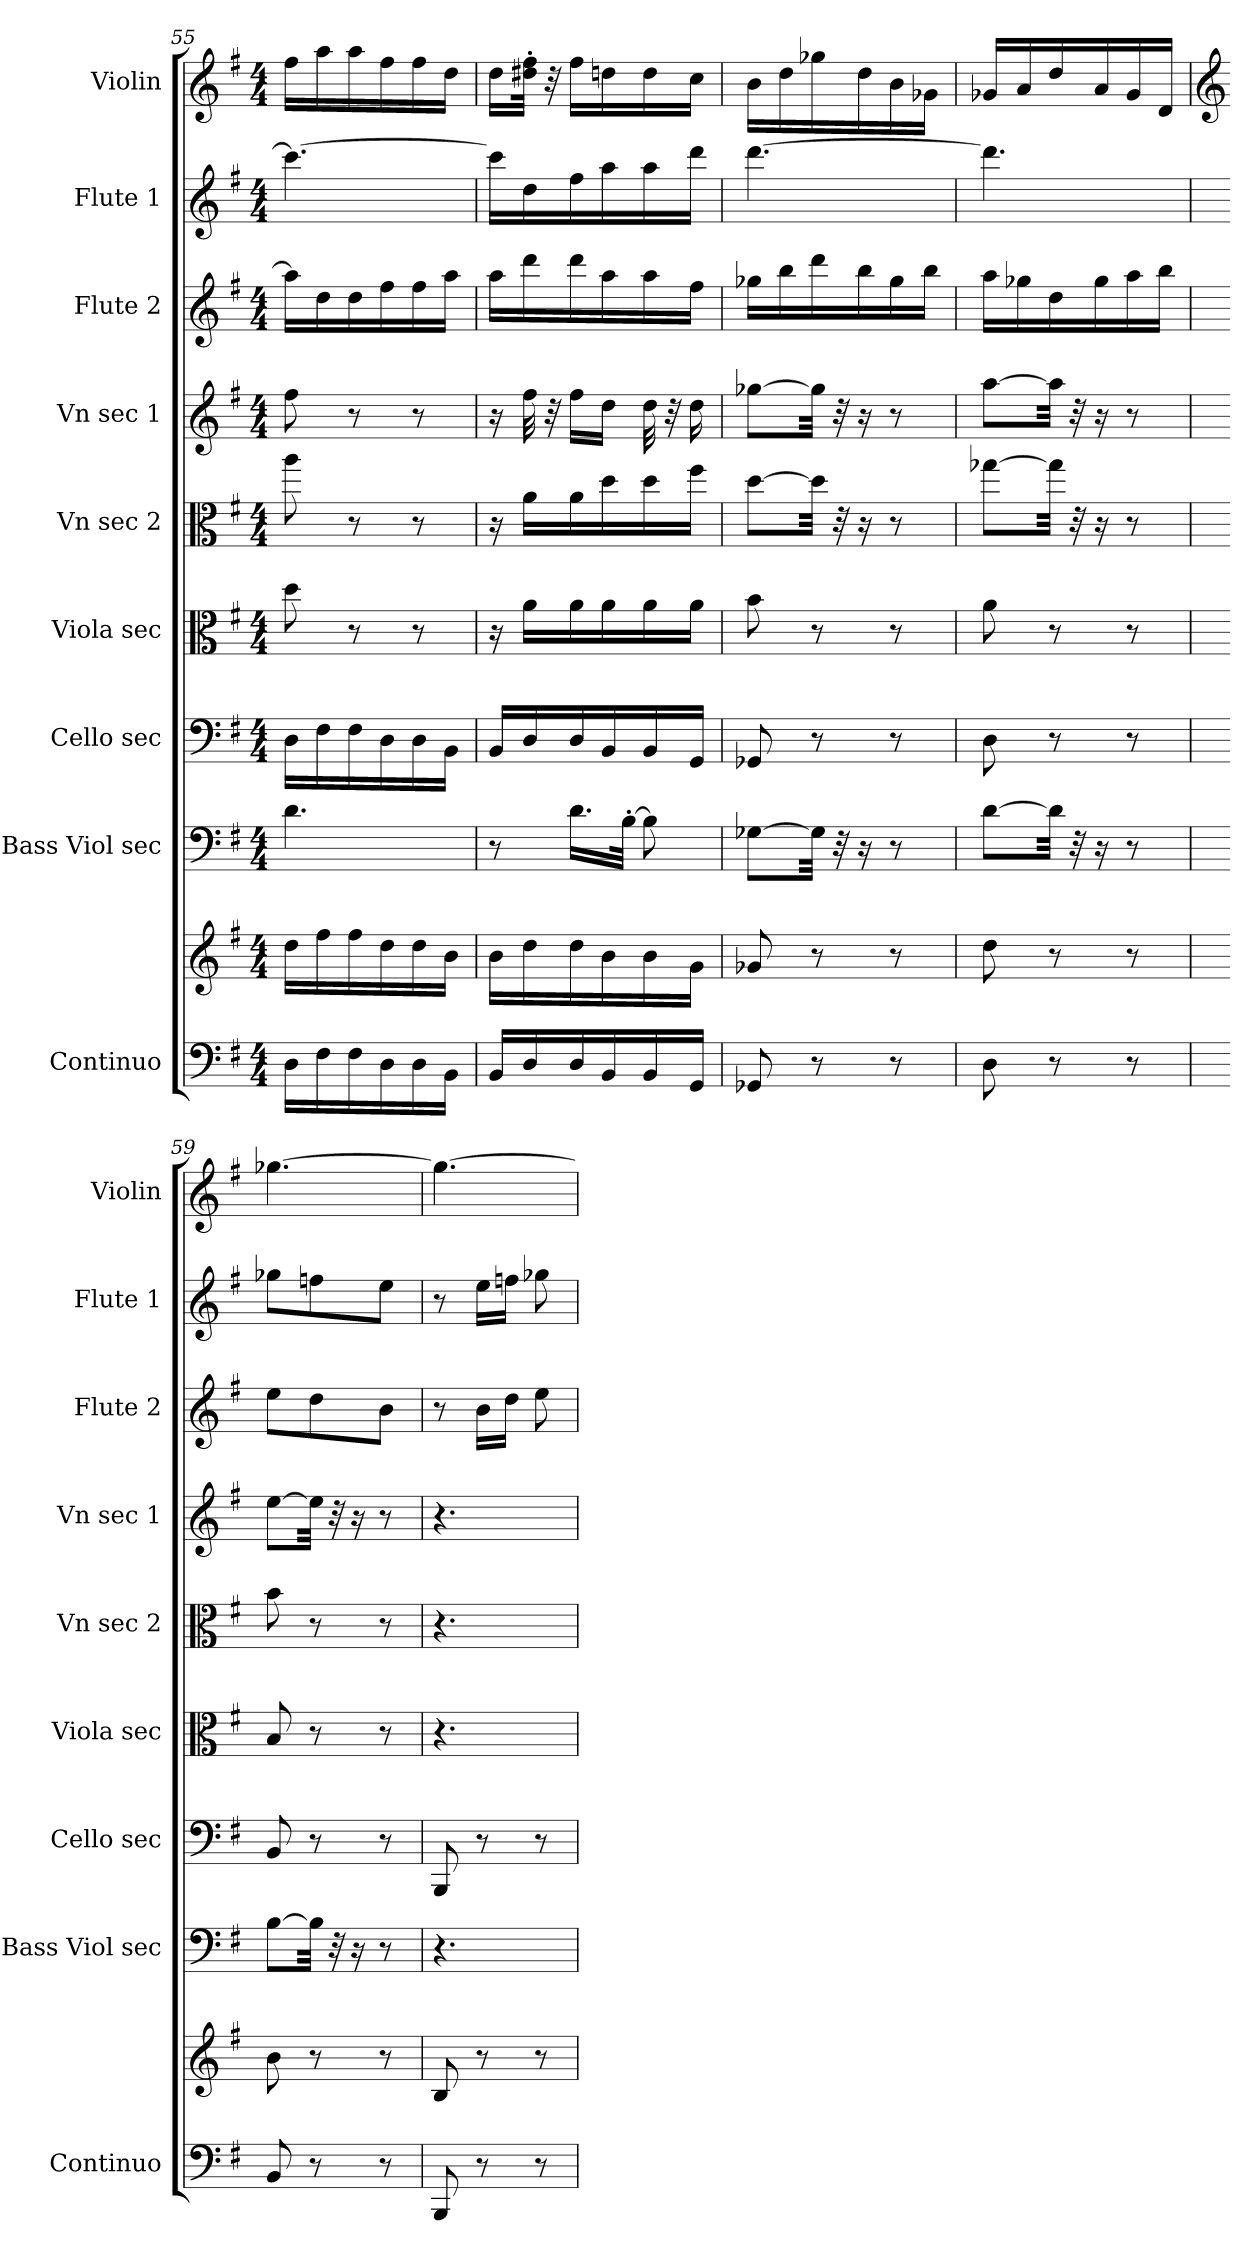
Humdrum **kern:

**kern	**kern	**kern	**kern	**kern	**kern	**kern	**kern	**kern	**kern
*part9	*part9	*part8	*part7	*part6	*part5	*part4	*part3	*part2	*part1
*staff10	*staff9	*staff8	*staff7	*staff6	*staff5	*staff4	*staff3	*staff2	*staff1
*I"Continuo	*	*I"Bass Viol sec	*I"Cello sec	*I"Viola sec	*I"Vn sec 2	*I"Vn sec 1	*I"Flute 2	*I"Flute 1	*I"Violin
*I'Continuo	*	*I'Bass Viol sec	*I'Cello sec	*I'Viola sec	*I'Vn sec 2	*I'Vn sec 1	*I'Flute 2	*I'Flute 1	*I'Violin
*clefF4	*clefG2	*clefF4	*clefF4	*clefC3	*clefC3	*clefG2	*clefG2	*clefG2	*clefG2
*	*	*ITrd7c12	*	*	*	*	*	*	*
*k[f#]	*k[f#]	*k[f#]	*k[f#]	*k[f#]	*k[f#]	*k[f#]	*k[f#]	*k[f#]	*k[f#]
*G:	*G:	*G:	*G:	*G:	*G:	*G:	*G:	*G:	*G:
*M4/4	*M4/4	*M4/4	*M4/4	*M4/4	*M4/4	*M4/4	*M4/4	*M4/4	*M4/4
=55	=55	=55	=55	=55	=55	=55	=55	=55	=55
16D\LL	16dd\LL	4.D\	16D\LL	8dd\	8aa\	8ff#\	16aa\LL]	4.ccc\_	16ff#\LL
16F#\	16ff#\	.	16F#\	.	.	.	16dd\	.	16aa\
16F#\	16ff#\	.	16F#\	8r	8r	8r	16dd\	.	16aa\
16D\	16dd\	.	16D\	.	.	.	16ff#\	.	16ff#\
16D\	16dd\	.	16D\	8r	8r	8r	16ff#\	.	16ff#\
16BB\JJ	16b\JJ	.	16BB\JJ	.	.	.	16aa\JJ	.	16dd\JJ
=56	=56	=56	=56	=56	=56	=56	=56	=56	=56
16BB/LL	16b\LL	8r	16BB/LL	16r	16r	16r	16aa\LL	16ccc\LL]	16dd\LL
16D/	16dd\	.	16D/	16a\LL	16a\LL	32ff#\	16ddd\	16dd\	32dd#X\' 32ff#\'JJk
.	.	.	.	.	.	32r	.	.	32r
16D/	16dd\	16.D\LL	16D/	16a\	16a\	16ff#\LL	16ddd\	16ff#\	16ff#\LL
16BB/	16b\	.	16BB/	16a\	16dd\	16dd\JJ	16aa\	16aa\	16ddn\
.	.	[32BB'\JJk	.	.	.	.	.	.	.
16BB/	16b\	8BB\]	16BB/	16a\	16dd\	32dd\	16aa\	16aa\	16dd\
.	.	.	.	.	.	32r	.	.	.
16GG/JJ	16g\JJ	.	16GG/JJ	16a\JJ	16ff#\JJ	16dd\	16ff#\JJ	16ddd\JJ	16cc\JJ
!!LO:PB:g=z
=57	=57	=57	=57	=57	=57	=57	=57	=57	=57
8GG-X/	8g-X/	[8GG-X\L	8GG-X/	8b\	[8dd\L	[8gg-X\L	16gg-X\LL	[4.ddd\	16b\LL
.	.	.	.	.	.	.	16bb\	.	16dd\
8r	8r	32GG-\Jkk]	8r	8r	32dd\Jkk]	32gg-\Jkk]	16ddd\	.	16gg-X\
.	.	32r	.	.	32r	32r	.	.	.
.	.	16r	.	.	16r	16r	16bb\	.	16dd\
8r	8r	8r	8r	8r	8r	8r	16gg-\	.	16b\
.	.	.	.	.	.	.	16bb\JJ	.	16g-X\JJ
!!LO:PB:g=z
=58	=58	=58	=58	=58	=58	=58	=58	=58	=58
8D\	8dd\	[8D\L	8D\	8a\	[8gg-X\L	[8aa\L	16aa\LL	4.ddd\]	16g-X/LL
.	.	.	.	.	.	.	16gg-X\	.	16a/
8r	8r	32D\Jkk]	8r	8r	32gg-\Jkk]	32aa\Jkk]	16dd\	.	16dd/
.	.	32r	.	.	32r	32r	.	.	.
.	.	16r	.	.	16r	16r	16gg-\	.	16a/
8r	8r	8r	8r	8r	8r	8r	16aa\	.	16g-/
.	.	.	.	.	.	.	16bb\JJ	.	16d/JJ
=59	=59	=59	=59	=59	=59	=59	=59	=59	=59
*	*	*	*	*	*	*	*	*	*clefG2
8BB/	8b\	[8BB\L	8BB/	8B/	8b\	[8ee\L	8ee\L	8gg-X\L	[4.gg-X\
8r	8r	32BB\Jkk]	8r	8r	8r	32ee\Jkk]	8dd\	8ffn\	.
.	.	32r	.	.	.	32r	.	.	.
.	.	16r	.	.	.	16r	.	.	.
8r	8r	8r	8r	8r	8r	8r	8b\J	8ee\J	.
=60	=60	=60	=60	=60	=60	=60	=60	=60	=60
8BBB/	8B/	4.r	8BBB/	4.r	4.r	4.r	8r	8r	4.gg-\_
8r	8r	.	8r	.	.	.	16b\LL	16ee\LL	.
.	.	.	.	.	.	.	16dd\JJ	16ffn\JJ	.
8r	8r	.	8r	.	.	.	8ee\	8gg-X\	.
=	=	=	=	=	=	=	=	=	=
*-	*-	*-	*-	*-	*-	*-	*-	*-	*-
